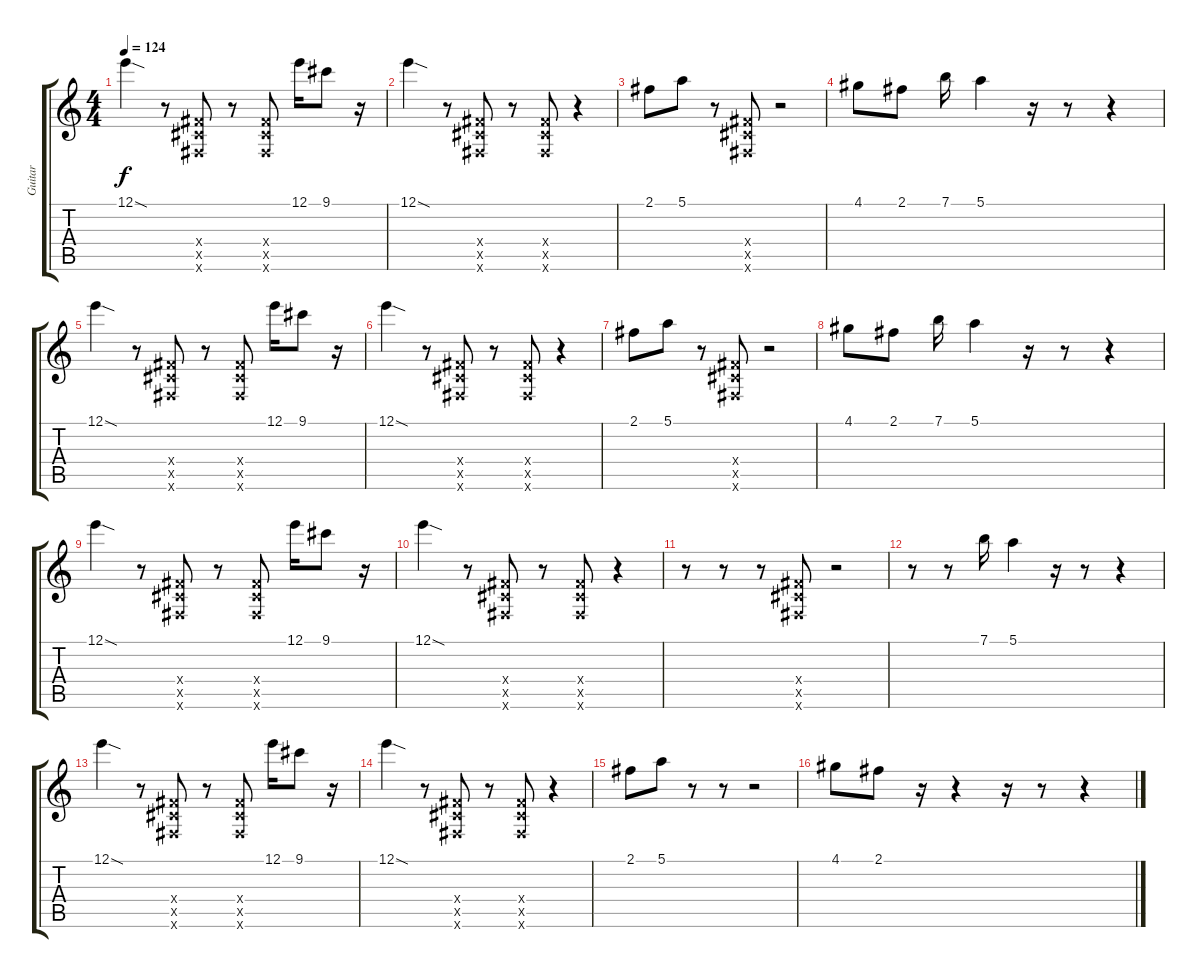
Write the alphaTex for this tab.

\track ("Guitar" "Guitar") {instrument overdrivenguitar}
\staff {score tabs}
\tuning (E4 B3 G3 D3 A2 E2) {hide}
\ts (4 4)
\tempo 124
\clef g2
\ks c
12.1{sod}.4{dy f} r.8 (4.4{x} 4.5{x} 2.6{x}).8{volume 16} r.8 (4.4{x} 4.5{x} 2.6{x}).8 12.1.16{volume 7} 9.1.8 r.16 |
12.1{sod}.4 r.8 (4.4{x} 4.5{x} 2.6{x}).8{volume 16} r.8 (4.4{x} 4.5{x} 2.6{x}).8 r.4 |
2.1.8{volume 7} 5.1.8 r.8 (4.4{x} 4.5{x} 2.6{x}).8{volume 16} r.2 |
4.1.8{volume 7} 2.1.8 7.1.16 5.1.4 r.16 r.8 r.4 |
12.1{sod}.4 r.8 (4.4{x} 4.5{x} 2.6{x}).8{volume 16} r.8 (4.4{x} 4.5{x} 2.6{x}).8 12.1.16{volume 7} 9.1.8 r.16 |
12.1{sod}.4 r.8 (4.4{x} 4.5{x} 2.6{x}).8{volume 16} r.8 (4.4{x} 4.5{x} 2.6{x}).8 r.4 |
2.1.8{volume 7} 5.1.8 r.8 (4.4{x} 4.5{x} 2.6{x}).8{volume 16} r.2 |
4.1.8{volume 7} 2.1.8 7.1.16 5.1.4 r.16 r.8 r.4 |
12.1{sod}.4 r.8 (4.4{x} 4.5{x} 2.6{x}).8{volume 16} r.8 (4.4{x} 4.5{x} 2.6{x}).8 12.1.16{volume 7} 9.1.8 r.16 |
12.1{sod}.4 r.8 (4.4{x} 4.5{x} 2.6{x}).8{volume 16} r.8 (4.4{x} 4.5{x} 2.6{x}).8 r.4 |
r.8{volume 7} r.8 r.8 (4.4{x} 4.5{x} 2.6{x}).8{volume 16} r.2 |
r.8{volume 7} r.8 7.1.16 5.1.4 r.16 r.8 r.4 |
12.1{sod}.4 r.8 (4.4{x} 4.5{x} 2.6{x}).8{volume 16} r.8 (4.4{x} 4.5{x} 2.6{x}).8 12.1.16{volume 7} 9.1.8 r.16 |
12.1{sod}.4 r.8 (4.4{x} 4.5{x} 2.6{x}).8{volume 16} r.8 (4.4{x} 4.5{x} 2.6{x}).8 r.4 |
2.1.8{volume 7} 5.1.8 r.8 r.8{volume 16} r.2 |
4.1.8{volume 7} 2.1.8 r.16 r.4 r.16 r.8 r.4
